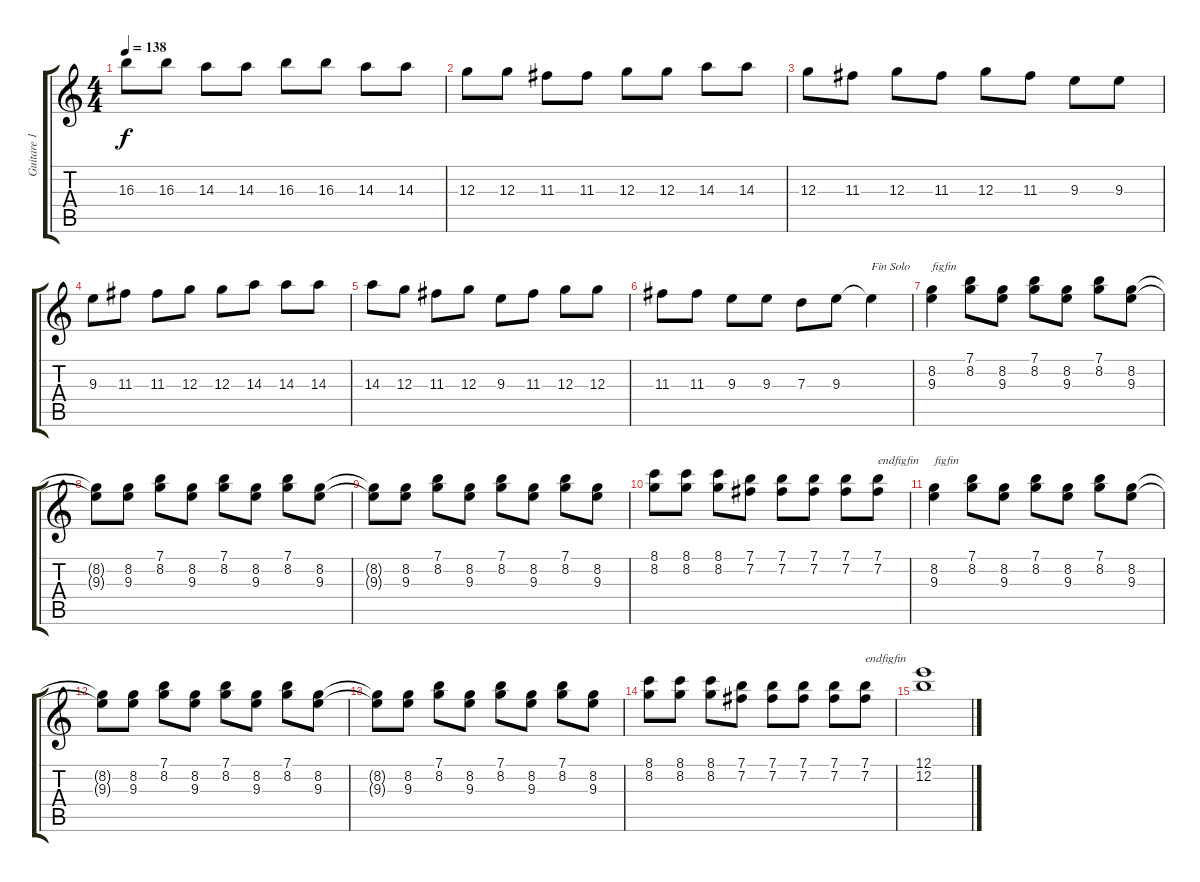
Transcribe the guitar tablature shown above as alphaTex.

\track ("Guitare 1" "Guitare 1") {instrument acousticguitarnylon}
\staff {score tabs}
\tuning (E4 B3 G3 D3 A2 E2) {hide}
\ts (4 4)
\tempo 138
\clef g2
\ks c
16.3.8{dy f} 16.3.8 14.3.8 14.3.8 16.3.8 16.3.8 14.3.8 14.3.8 |
12.3.8 12.3.8 11.3.8 11.3.8 12.3.8 12.3.8 14.3.8 14.3.8 |
12.3.8 11.3.8 12.3.8 11.3.8 12.3.8 11.3.8 9.3.8 9.3.8 |
9.3.8 11.3.8 11.3.8 12.3.8 12.3.8 14.3.8 14.3.8 14.3.8 |
14.3.8 12.3.8 11.3.8 12.3.8 9.3.8 11.3.8 12.3.8 12.3.8 |
11.3.8 11.3.8 9.3.8 9.3.8 7.3.8 9.3.8 9.3{t}.4{txt "Fin Solo"} |
(8.2 9.3).4{txt "figfin"} (7.1 8.2).8 (8.2 9.3).8 (7.1 8.2).8 (8.2 9.3).8 (7.1 8.2).8 (8.2 9.3).8 |
(8.2{t} 9.3{t}).8 (8.2 9.3).8 (7.1 8.2).8 (8.2 9.3).8 (7.1 8.2).8 (8.2 9.3).8 (7.1 8.2).8 (8.2 9.3).8 |
(8.2{t} 9.3{t}).8 (8.2 9.3).8 (7.1 8.2).8 (8.2 9.3).8 (7.1 8.2).8 (8.2 9.3).8 (7.1 8.2).8 (8.2 9.3).8 |
(8.1 8.2).8 (8.1 8.2).8 (8.1 8.2).8 (7.1 7.2).8 (7.1 7.2).8 (7.1 7.2).8 (7.1 7.2).8 (7.1 7.2).8{txt "endfigfin"} |
(8.2 9.3).4{txt "figfin"} (7.1 8.2).8 (8.2 9.3).8 (7.1 8.2).8 (8.2 9.3).8 (7.1 8.2).8 (8.2 9.3).8 |
(8.2{t} 9.3{t}).8 (8.2 9.3).8 (7.1 8.2).8 (8.2 9.3).8 (7.1 8.2).8 (8.2 9.3).8 (7.1 8.2).8 (8.2 9.3).8 |
(8.2{t} 9.3{t}).8 (8.2 9.3).8 (7.1 8.2).8 (8.2 9.3).8 (7.1 8.2).8 (8.2 9.3).8 (7.1 8.2).8 (8.2 9.3).8 |
(8.1 8.2).8 (8.1 8.2).8 (8.1 8.2).8 (7.1 7.2).8 (7.1 7.2).8 (7.1 7.2).8 (7.1 7.2).8 (7.1 7.2).8{txt "endfigfin"} |
(12.1 12.2).1
